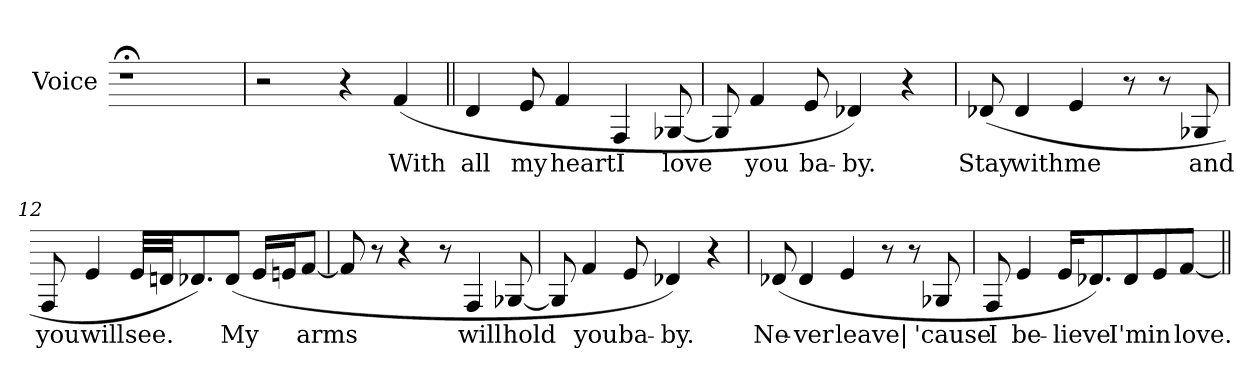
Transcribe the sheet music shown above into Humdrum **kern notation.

**kern	**text
*part1	*part1
*staff1	*staff1
*I"Voice	*
*I'Voice	*
=	=
!LO:N:vis=1	!
1r;<	.
!!LO:PB:g=z
=1	=1
*clefG2	*
*k[b-e-]	*
*B-:	*
*M4/4	*
1r	.
=2	=2
1r	.
=3	=3
1r	.
=4	=4
1r	.
=5	=5
1r	.
=6	=6
1r	.
=7	=7
1r	.
=8	=8
2r	.
4r	.
!	!LO:LY:b:color=#000000
(4fi/	With
!!LO:LB:g=z
=9||	=9||
!	!LO:LY:b:color=#000000
4di/	all
!	!LO:LY:b:color=#000000
8e-i/	my
!	!LO:LY:b:color=#000000
4fi/	heart
!	!LO:LY:b:color=#000000
4Fi/	I
!	!LO:LY:b:color=#000000
[8G-Xi/	love
=10	=10
8G-i/]	.
!	!LO:LY:b:color=#000000
4fi/	you
!	!LO:LY:b:color=#000000
8e-i/	ba-
!	!LO:LY:b:color=#000000
4d-Xi/)	-by.
4r	.
=11	=11
!	!LO:LY:b:color=#000000
(8d-Xi/	Stay
!	!LO:LY:b:color=#000000
4d-i/	with
!	!LO:LY:b:color=#000000
4e-i/	me
8r	.
8r	.
!	!LO:LY:b:color=#000000
8G-Xi/	and
=12	=12
!	!LO:LY:b:color=#000000
8Fi/	you
!	!LO:LY:b:color=#000000
4e-i/	will
!	!LO:LY:b:color=#000000
32e-i/LLL	see.
32dni/JJ	.
8.d-Xi/)	.
!	!LO:LY:b:color=#000000
(8d-i/J	My
16e-i/LL	.
16eni/J	.
!	!LO:LY:b:color=#000000
[8fi/J	arms
!!LO:LB:g=z
=13	=13
8fi/]	.
8r	.
4r	.
8r	.
!	!LO:LY:b:color=#000000
4Fi/	will
!	!LO:LY:b:color=#000000
[8G-Xi/	hold
=14	=14
8G-i/]	.
!	!LO:LY:b:color=#000000
4fi/	you
!	!LO:LY:b:color=#000000
8e-i/	ba-
!	!LO:LY:b:color=#000000
4d-Xi/)	-by.
4r	.
=15	=15
!	!LO:LY:b:color=#000000
(8d-Xi/	Ne-
!	!LO:LY:b:color=#000000
4d-i/	-ver
!	!LO:LY:b:color=#000000
4e-i/	leave|
8r	.
8r	.
!	!LO:LY:b:color=#000000
8G-Xi/	'cause
=16	=16
!	!LO:LY:b:color=#000000
8Fi/	I
!	!LO:LY:b:color=#000000
4e-i/	be-
!	!LO:LY:b:color=#000000
16e-i/KL	-lieve
8.d-Xi/)	.
!	!LO:LY:b:color=#000000
8d-i/	I'm
!	!LO:LY:b:color=#000000
8e-i/	in
!	!LO:LY:b:color=#000000
[8fi/J	love.
=||	=||
*-	*-
